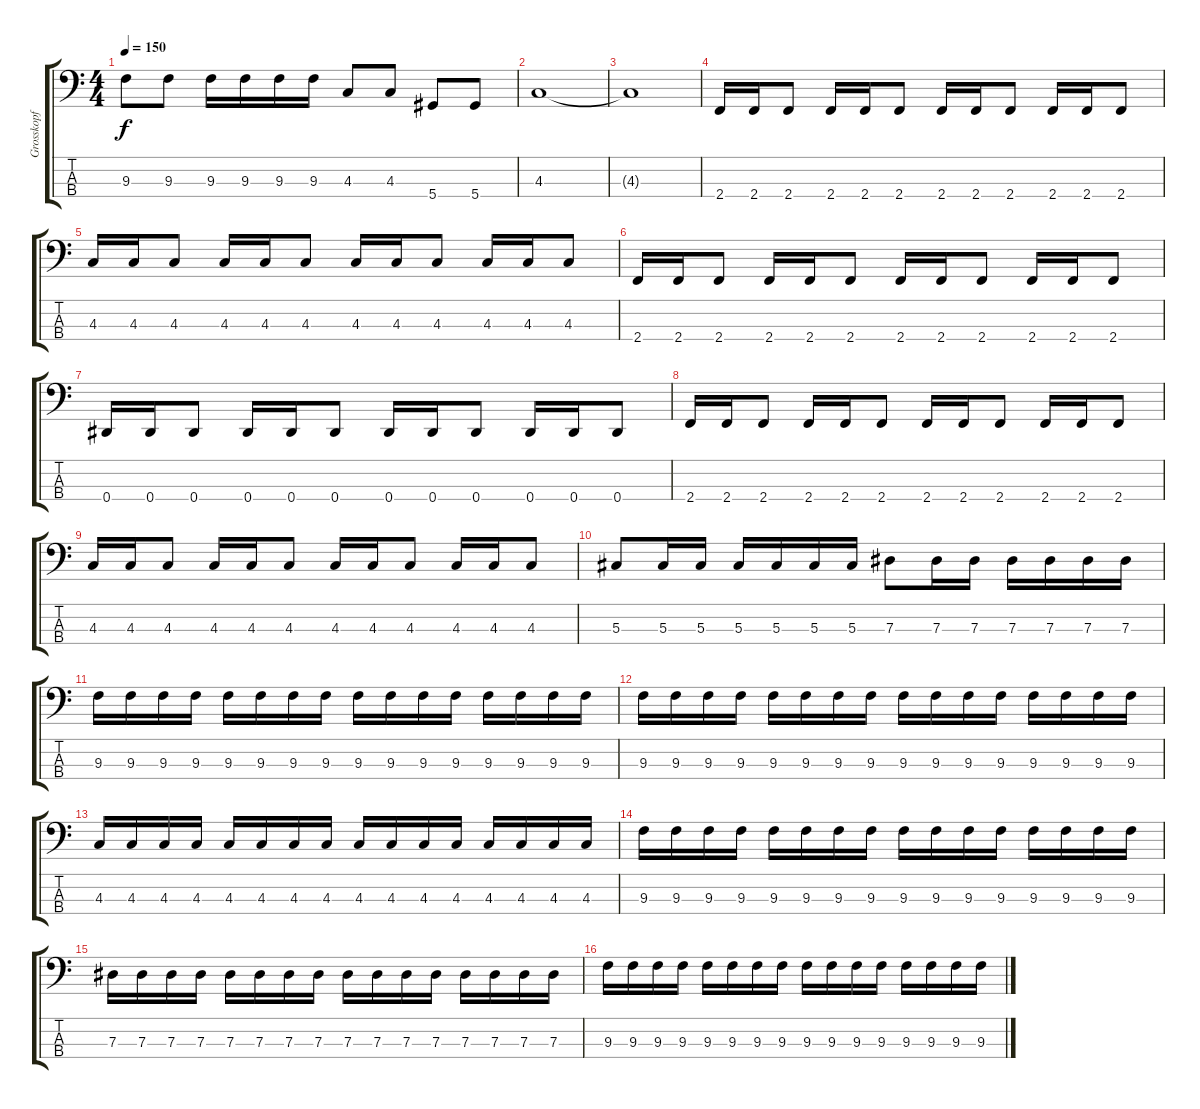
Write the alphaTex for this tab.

\track ("Grosskopf" "Grosskopf") {instrument electricbassfinger}
\staff {score tabs}
\tuning (Gb2 Db2 Ab1 Eb1) {hide}
\ts (4 4)
\tempo 150
\clef f4
\ks c
9.3.8{dy f} 9.3.8 9.3.16 9.3.16 9.3.16 9.3.16 4.3.8 4.3.8 5.4.8 5.4.8 |
4.3.1 |
4.3{t}.1 |
2.4.16 2.4.16 2.4.8 2.4.16 2.4.16 2.4.8 2.4.16 2.4.16 2.4.8 2.4.16 2.4.16 2.4.8 |
4.3.16 4.3.16 4.3.8 4.3.16 4.3.16 4.3.8 4.3.16 4.3.16 4.3.8 4.3.16 4.3.16 4.3.8 |
2.4.16 2.4.16 2.4.8 2.4.16 2.4.16 2.4.8 2.4.16 2.4.16 2.4.8 2.4.16 2.4.16 2.4.8 |
0.4.16 0.4.16 0.4.8 0.4.16 0.4.16 0.4.8 0.4.16 0.4.16 0.4.8 0.4.16 0.4.16 0.4.8 |
2.4.16 2.4.16 2.4.8 2.4.16 2.4.16 2.4.8 2.4.16 2.4.16 2.4.8 2.4.16 2.4.16 2.4.8 |
4.3.16 4.3.16 4.3.8 4.3.16 4.3.16 4.3.8 4.3.16 4.3.16 4.3.8 4.3.16 4.3.16 4.3.8 |
5.3.8 5.3.16 5.3.16 5.3.16 5.3.16 5.3.16 5.3.16 7.3.8 7.3.16 7.3.16 7.3.16 7.3.16 7.3.16 7.3.16 |
9.3.16 9.3.16 9.3.16 9.3.16 9.3.16 9.3.16 9.3.16 9.3.16 9.3.16 9.3.16 9.3.16 9.3.16 9.3.16 9.3.16 9.3.16 9.3.16 |
9.3.16 9.3.16 9.3.16 9.3.16 9.3.16 9.3.16 9.3.16 9.3.16 9.3.16 9.3.16 9.3.16 9.3.16 9.3.16 9.3.16 9.3.16 9.3.16 |
4.3.16 4.3.16 4.3.16 4.3.16 4.3.16 4.3.16 4.3.16 4.3.16 4.3.16 4.3.16 4.3.16 4.3.16 4.3.16 4.3.16 4.3.16 4.3.16 |
9.3.16 9.3.16 9.3.16 9.3.16 9.3.16 9.3.16 9.3.16 9.3.16 9.3.16 9.3.16 9.3.16 9.3.16 9.3.16 9.3.16 9.3.16 9.3.16 |
7.3.16 7.3.16 7.3.16 7.3.16 7.3.16 7.3.16 7.3.16 7.3.16 7.3.16 7.3.16 7.3.16 7.3.16 7.3.16 7.3.16 7.3.16 7.3.16 |
9.3.16 9.3.16 9.3.16 9.3.16 9.3.16 9.3.16 9.3.16 9.3.16 9.3.16 9.3.16 9.3.16 9.3.16 9.3.16 9.3.16 9.3.16 9.3.16
